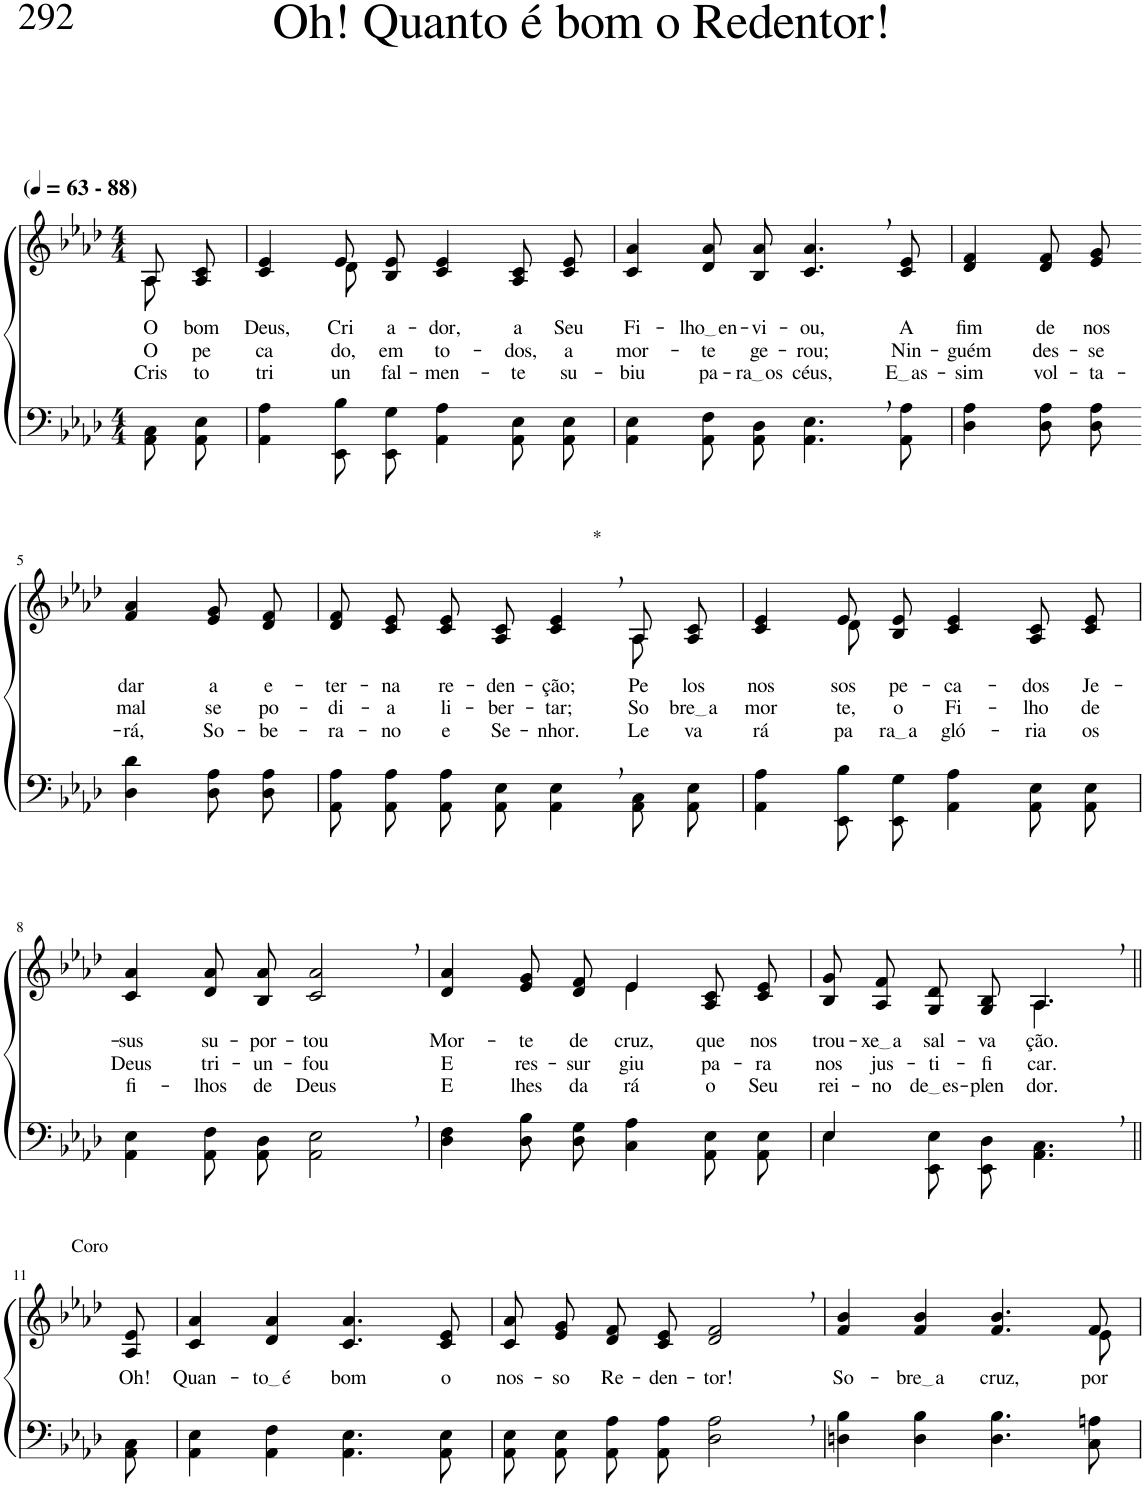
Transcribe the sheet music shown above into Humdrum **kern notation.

**kern	**kern	**text	**text	**text
*part2	*part1	*part1	*part1	*part1
*staff2	*staff1	*staff1	*staff1	*staff1
*I"Parte III e IV	*I"Parte I e II	*	*	*
*clefF4	*clefG2	*	*	*
*Trd-1c-2	*Trd-1c-2	*	*	*
*k[b-e-a-d-]	*k[b-e-a-d-]	*	*	*
*M4/4	*M4/4	*	*	*
*MM63	*MM63	*	*	*
=1	=1	=1	=1	=1
*	*^	*	*	*
!	!LO:TX:a:B:t=(	!	!	!	!
!	!LO:TX:a:B:t=- 88)	!	!	!	!
!	!	!	!LO:LY:b	!LO:LY:b	!LO:LY:b
8AA-/ 8C/L	8A-/L	8A-\	O	O	Cris-
!	!	!	!LO:LY:b	!LO:LY:b	!LO:LY:b
8AA-/ 8E-/J	8A-/ 8c/J	8ryy	bom	pe-	-to
=2	=2	=2	=2	=2	=2
!	!	!	!LO:LY:b	!LO:LY:b	!LO:LY:b
4AA-\ 4A-\	4ryy	4c/ 4e-/	Deus,	-ca-	tri-
!	!	!	!LO:LY:b	!LO:LY:b	!LO:LY:b
8EE-/ 8B-/L	8d-\	8e-/L	Cri-	-do,	-un-
!	!	!	!LO:LY:b	!LO:LY:b	!LO:LY:b
8EE-/ 8G/J	2ryy	8B-/ 8e-/J	-a-	em	-fal-
!	!	!	!LO:LY:b	!LO:LY:b	!LO:LY:b
4AA-\ 4A-\	.	4c/ 4e-/	-dor,	to-	-men-
!	!	!	!LO:LY:b	!LO:LY:b	!LO:LY:b
8AA-/ 8E-/L	.	8A-/ 8c/L	a	-dos,	-te
!	!	!	!LO:LY:b	!LO:LY:b	!LO:LY:b
8AA-/ 8E-/J	8ryy	8c/ 8e-/J	Seu	a	su-
=3	=3	=3	=3	=3	=3
!	!	!	!LO:LY:b	!LO:LY:b	!LO:LY:b
*	*v	*v	*	*	*
4AA-\ 4E-\	4c/ 4a-/	Fi-	mor-	biu
!	!	!LO:LY:b	!LO:LY:b	!LO:LY:b
8AA-/ 8F/L	8d-/ 8a-/L	lho en	-te	pa-
!	!	!LO:LY:b	!LO:LY:b	!LO:LY:b
8AA-/ 8D-/J	8B-/ 8a-/J	-vi-	ge-	ra os
!	!	!LO:LY:b	!LO:LY:b	!LO:LY:b
4.AA-\, 4.E-\,	4.c/, 4.a-/,	-ou,	-rou;	céus,
!	!	!LO:LY:b	!LO:LY:b	!LO:LY:b
8AA-\ 8A-\	8c/ 8e-/	A	Nin-	E as
=4	=4	=4	=4	=4
!	!	!LO:LY:b	!LO:LY:b	!LO:LY:b
4D-\ 4A-\	4d-/ 4f/	fim	-guém	-sim
!	!	!LO:LY:b	!LO:LY:b	!LO:LY:b
8D-\ 8A-\L	8d-/ 8f/L	de	des-	vol-
!	!	!LO:LY:b	!LO:LY:b	!LO:LY:b
8D-\ 8A-\J	8e-/ 8g/J	nos	-se	-ta-
!!LO:LB:g=z
=5-	=5-	=5-	=5-	=5-
!	!	!LO:LY:b	!LO:LY:b	!LO:LY:b
4D-\ 4d-\	4f/ 4a-/	dar	mal	-rá,
!	!	!LO:LY:b	!LO:LY:b	!LO:LY:b
8D-\ 8A-\L	8e-/ 8g/L	a	se	So-
!	!	!LO:LY:b	!LO:LY:b	!LO:LY:b
8D-\ 8A-\J	8d-/ 8f/J	e-	po-	-be-
=6	=6	=6	=6	=6
!	!	!LO:LY:b	!LO:LY:b	!LO:LY:b
*	*^	*	*	*
8AA-\ 8A-\L	8d-/ 8f/L	2.ryy	-ter-	-di-	-ra-
!	!	!	!LO:LY:b	!LO:LY:b	!LO:LY:b
8AA-\ 8A-\J	8c/ 8e-/J	.	-na	-a	-no
!	!	!	!LO:LY:b	!LO:LY:b	!LO:LY:b
8AA-/ 8A-/L	8c/ 8e-/L	.	re-	li-	e
!	!	!	!LO:LY:b	!LO:LY:b	!LO:LY:b
8AA-/ 8E-/J	8A-/ 8c/J	.	-den-	-ber-	Se-
!	!LO:TX:a:t=*	!	!	!	!
!	!	!	!LO:LY:b	!LO:LY:b	!LO:LY:b
4AA-\, 4E-\,	4c/, 4e-/,	.	-ção;	-tar;	-nhor.
!	!	!	!LO:LY:b	!LO:LY:b	!LO:LY:b
8AA-/ 8C/L	8A-/L	8A-\	Pe-	So-	-Le-
!	!	!	!LO:LY:b	!LO:LY:b	!LO:LY:b
8AA-/ 8E-/J	8A-/ 8c/J	8ryy	-los	bre a	-va-
=7	=7	=7	=7	=7	=7
!	!	!	!LO:LY:b	!LO:LY:b	!LO:LY:b
4AA-\ 4A-\	4ryy	4c/ 4e-/	nos-	mor-	-rá
!	!	!	!LO:LY:b	!LO:LY:b	!LO:LY:b
8EE-/ 8B-/L	8d-\	8e-/L	-sos	-te,	pa-
!	!	!	!LO:LY:b	!LO:LY:b	!LO:LY:b
8EE-/ 8G/J	2ryy	8B-/ 8e-/J	pe-	o	ra a
!	!	!	!LO:LY:b	!LO:LY:b	!LO:LY:b
4AA-\ 4A-\	.	4c/ 4e-/	-ca-	Fi-	gló-
!	!	!	!LO:LY:b	!LO:LY:b	!LO:LY:b
8AA-/ 8E-/L	.	8A-/ 8c/L	-dos	-lho	-ria
!	!	!	!LO:LY:b	!LO:LY:b	!LO:LY:b
8AA-/ 8E-/J	8ryy	8c/ 8e-/J	Je-	de	os
!!LO:LB:g=z
=8	=8	=8	=8	=8	=8
!	!	!	!LO:LY:b	!LO:LY:b	!LO:LY:b
*	*v	*v	*	*	*
4AA-\ 4E-\	4c/ 4a-/	-sus	Deus	fi-
!	!	!LO:LY:b	!LO:LY:b	!LO:LY:b
8AA-/ 8F/L	8d-/ 8a-/L	su-	tri-	-lhos
!	!	!LO:LY:b	!LO:LY:b	!LO:LY:b
8AA-/ 8D-/J	8B-/ 8a-/J	-por-	-un-	de
!	!	!LO:LY:b	!LO:LY:b	!LO:LY:b
2AA-\, 2E-\,	2c/, 2a-/,	-tou	-fou	Deus
=9	=9	=9	=9	=9
*	*^	*	*	*
!	!	!	!LO:LY:b	!LO:LY:b	!LO:LY:b
4D-\ 4F\	2ryy	4d-/ 4a-/	Mor-	E	E
!	!	!	!LO:LY:b	!LO:LY:b	!LO:LY:b
8D-\ 8B-\L	.	8e-/ 8g/L	-te	res-	lhes
!	!	!	!LO:LY:b	!LO:LY:b	!LO:LY:b
8D-\ 8G\J	.	8d-/ 8f/J	de	-sur-	da-
!	!	!	!LO:LY:b	!LO:LY:b	!LO:LY:b
4C\ 4A-\	4e-\	4e-/	cruz,	-giu	-rá
!	!	!	!LO:LY:b	!LO:LY:b	!LO:LY:b
8AA-/ 8E-/L	4ryy	8A-/ 8c/L	que	pa-	o
!	!	!	!LO:LY:b	!LO:LY:b	!LO:LY:b
8AA-/ 8E-/J	.	8c/ 8e-/J	nos	-ra	Seu
=10	=10	=10	=10	=10	=10
*^	*	*	*	*	*
!	!	!	!	!LO:LY:b	!LO:LY:b	!LO:LY:b
4E-/	4E-\	8B-/ 8g/L	2ryy	trou-	nos	rei-
!	!	!	!	!LO:LY:b	!LO:LY:b	!LO:LY:b
.	.	8A-/ 8f/J	.	xe a	jus-	-no
!	!	!	!	!LO:LY:b	!LO:LY:b	!LO:LY:b
2ryy	8EE-/ 8E-/L	8G/ 8d-/L	.	sal-	-ti-	de es
!	!	!	!	!LO:LY:b	!LO:LY:b	!LO:LY:b
.	8EE-/ 8D-/J	8G/ 8B-/J	.	-va-	-fi-	-plen-
!	!	!	!	!LO:LY:b	!LO:LY:b	!LO:LY:b
.	4.AA-\ 4.C\	4.A-,/	4.A-\	-ção.	-car.	-dor.
8ryy	.	.	.	.	.	.
*v	*v	*	*	*	*	*
*	*v	*v	*	*	*
!!LO:LB:g=z
=11||	=11||	=11||	=11||	=11||
!	!LO:TX:a:t=Coro	!	!	!
!	!	!LO:LY:b	!	!
8AA-\ 8C\	8A-/ 8e-/	Oh!	.	.
=12	=12	=12	=12	=12
!	!	!LO:LY:b	!	!
4AA-\ 4E-\	4c/ 4a-/	Quan-	.	.
!	!	!LO:LY:b	!	!
4AA-\ 4F\	4d-/ 4a-/	to é	.	.
!	!	!LO:LY:b	!	!
4.AA-\ 4.E-\	4.c/ 4.a-/	bom	.	.
!	!	!LO:LY:b	!	!
8AA-\ 8E-\	8c/ 8e-/	o	.	.
=13	=13	=13	=13	=13
!	!	!LO:LY:b	!	!
8AA-/ 8E-/L	8c/ 8a-/L	nos-	.	.
!	!	!LO:LY:b	!	!
8AA-/ 8E-/J	8e-/ 8g/J	-so	.	.
!	!	!LO:LY:b	!	!
8AA-\ 8A-\L	8d-/ 8f/L	Re-	.	.
!	!	!LO:LY:b	!	!
8AA-\ 8A-\J	8c/ 8e-/J	-den-	.	.
!	!	!LO:LY:b	!	!
2D-\, 2A-\,	2d-/, 2f/,	-tor!	.	.
=14	=14	=14	=14	=14
!	!	!LO:LY:b	!	!
*	*^	*	*	*
4Dn\ 4B-\	4f/ 4b-/	2..ryy	So-	.	.
!	!	!	!LO:LY:b	!	!
4D\ 4B-\	4f/ 4b-/	.	bre a	.	.
!	!	!	!LO:LY:b	!	!
4.D\ 4.B-\	4.f/ 4.b-/	.	cruz,	.	.
!	!	!	!LO:LY:b	!	!
8C\ 8An\	8f/	8e-\	por	.	.
*	*v	*v	*	*	*
=	=	=	=	=
*-	*-	*-	*-	*-
